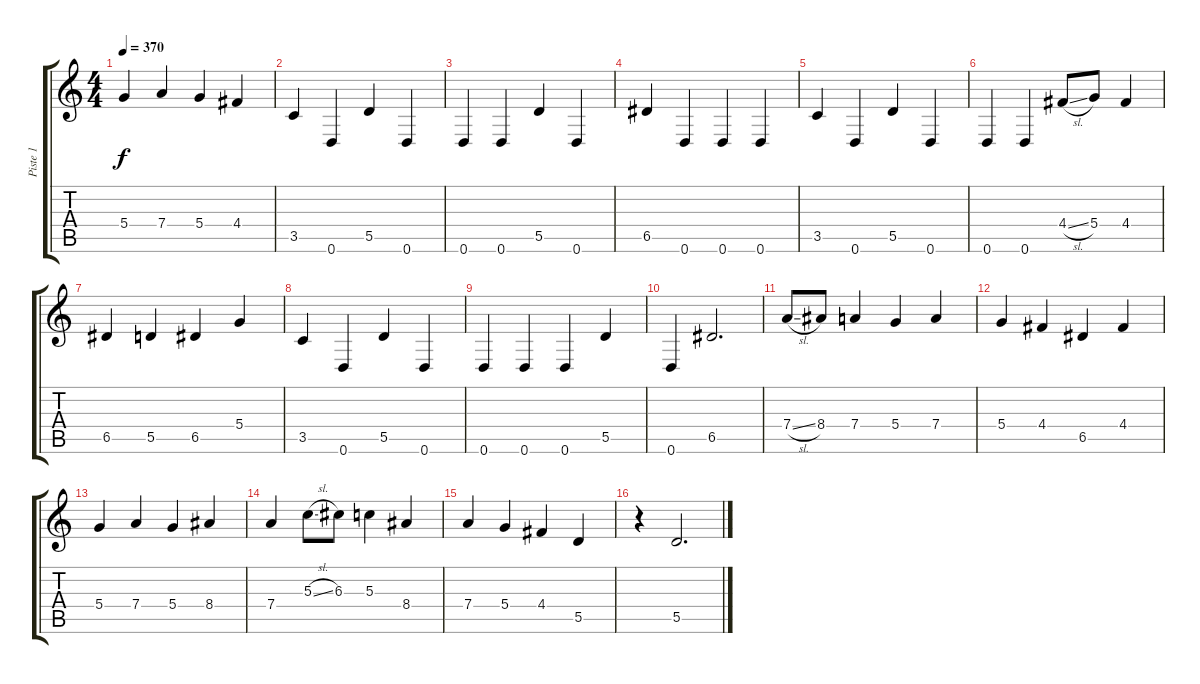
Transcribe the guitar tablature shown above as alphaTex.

\track ("Piste 1" "Piste 1") {instrument slapbass2}
\staff {score tabs}
\tuning (E4 B3 G3 D3 A2 D2) {hide}
\ts (4 4)
\tempo 370
\clef g2
\ks c
5.4.4{dy f} 7.4.4 5.4.4 4.4.4 |
3.5.4 0.6.4 5.5.4 0.6.4 |
0.6.4 0.6.4 5.5.4 0.6.4 |
6.5.4 0.6.4 0.6.4 0.6.4 |
3.5.4 0.6.4 5.5.4 0.6.4 |
0.6.4 0.6.4 4.4{sl}.8 5.4.8 4.4.4 |
6.5.4 5.5.4 6.5.4 5.4.4 |
3.5.4 0.6.4 5.5.4 0.6.4 |
0.6.4 0.6.4 0.6.4 5.5.4 |
0.6.4 6.5.2{d} |
7.4{sl}.8 8.4.8 7.4.4 5.4.4 7.4.4 |
5.4.4 4.4.4 6.5.4 4.4.4 |
5.4.4 7.4.4 5.4.4 8.4.4 |
7.4.4 5.3{sl}.8 6.3.8 5.3.4 8.4.4 |
7.4.4 5.4.4 4.4.4 5.5.4 |
r.4 5.5.2{d}
